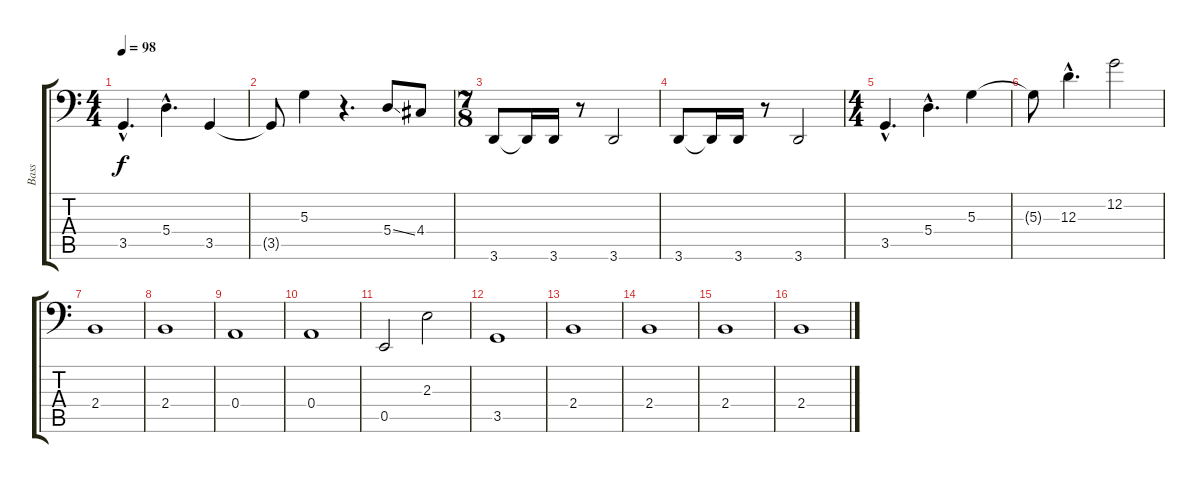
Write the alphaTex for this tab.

\track ("Bass" "Bass") {instrument fretlessbass}
\staff {score tabs}
\tuning (C3 G2 D2 A1 E1 B0) {hide}
\ts (4 4)
\tempo 98
\clef f4
\ks c
3.5{hac}.4{d dy f} 5.4{hac}.4{d} 3.5.4 |
3.5{t}.8 5.3.4 r.4{d} 5.4{ss}.8 4.4.8 |
\ts (7 8)
3.6.8 3.6{t}.16 3.6.16 r.8 3.6.2 |
3.6.8 3.6{t}.16 3.6.16 r.8 3.6.2 |
\ts (4 4)
3.5{hac}.4{d} 5.4{hac}.4{d} 5.3.4 |
5.3{t}.8 12.3{hac}.4{d} 12.2.2 |
2.4.1 |
2.4.1 |
0.4.1 |
0.4.1 |
0.5.2 2.3.2 |
3.5.1 |
2.4.1 |
2.4.1 |
2.4.1 |
2.4.1
